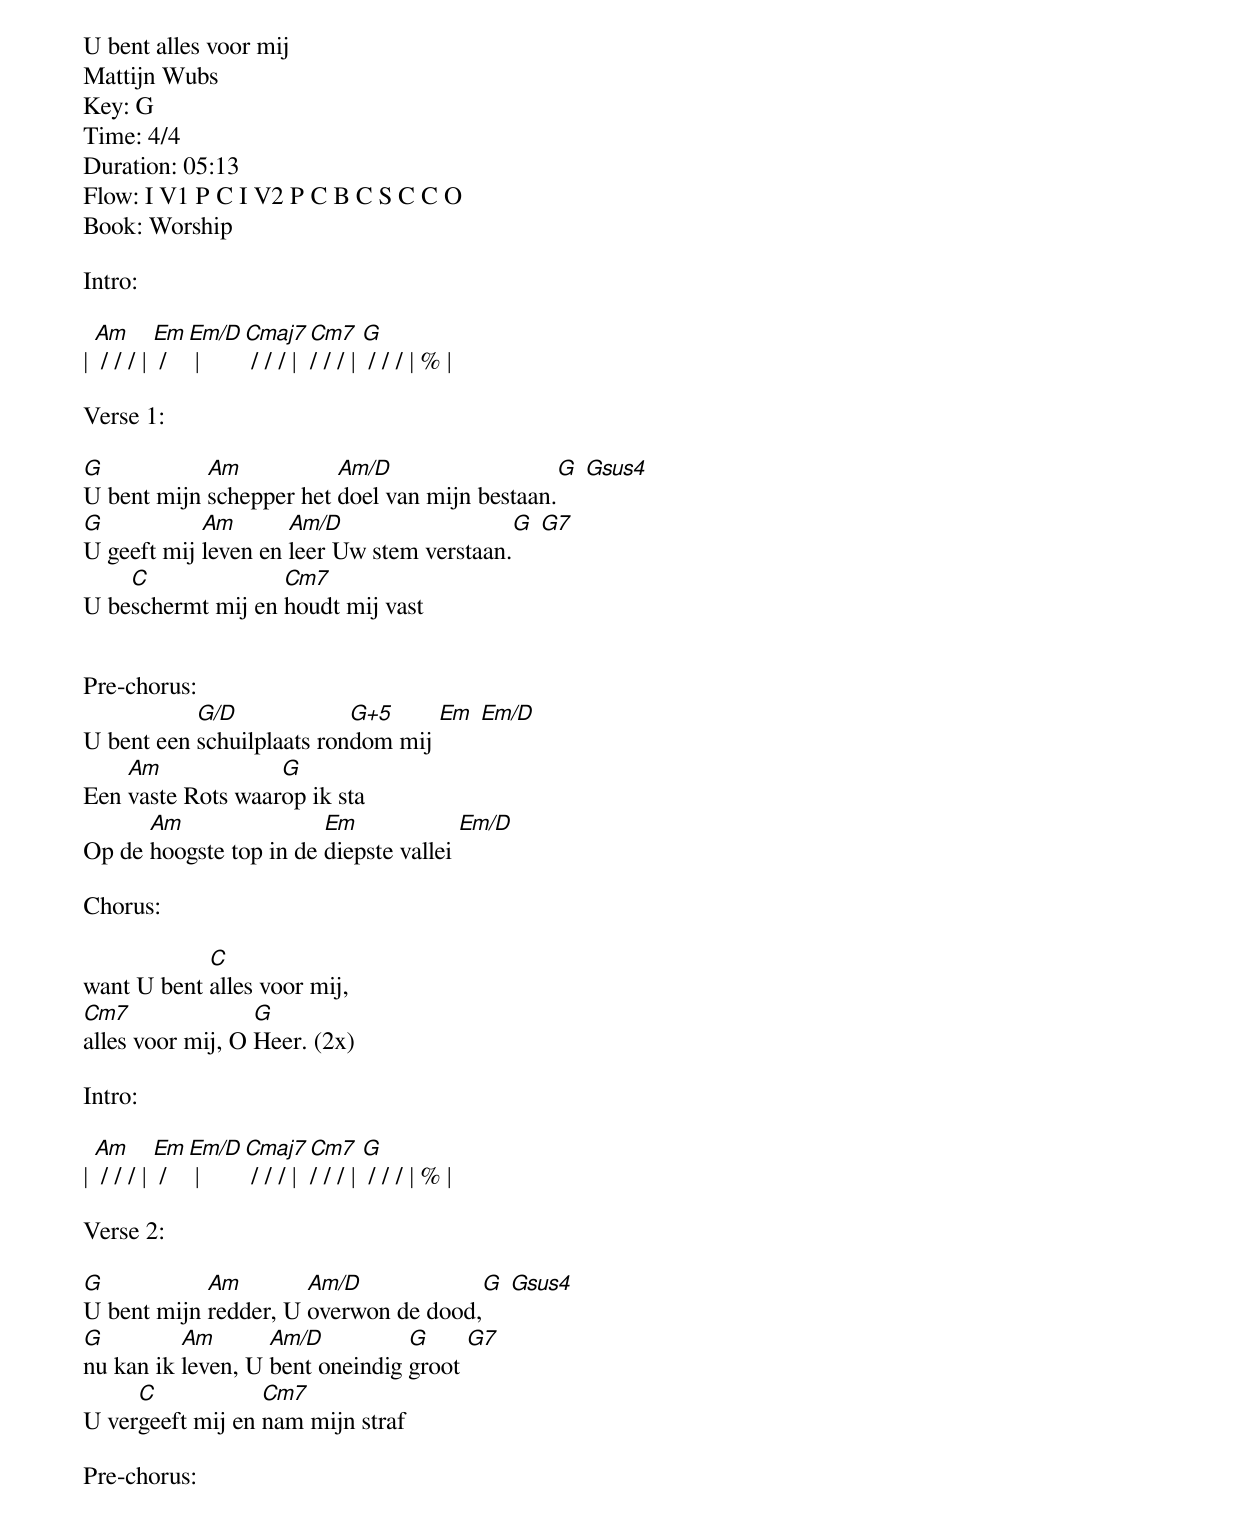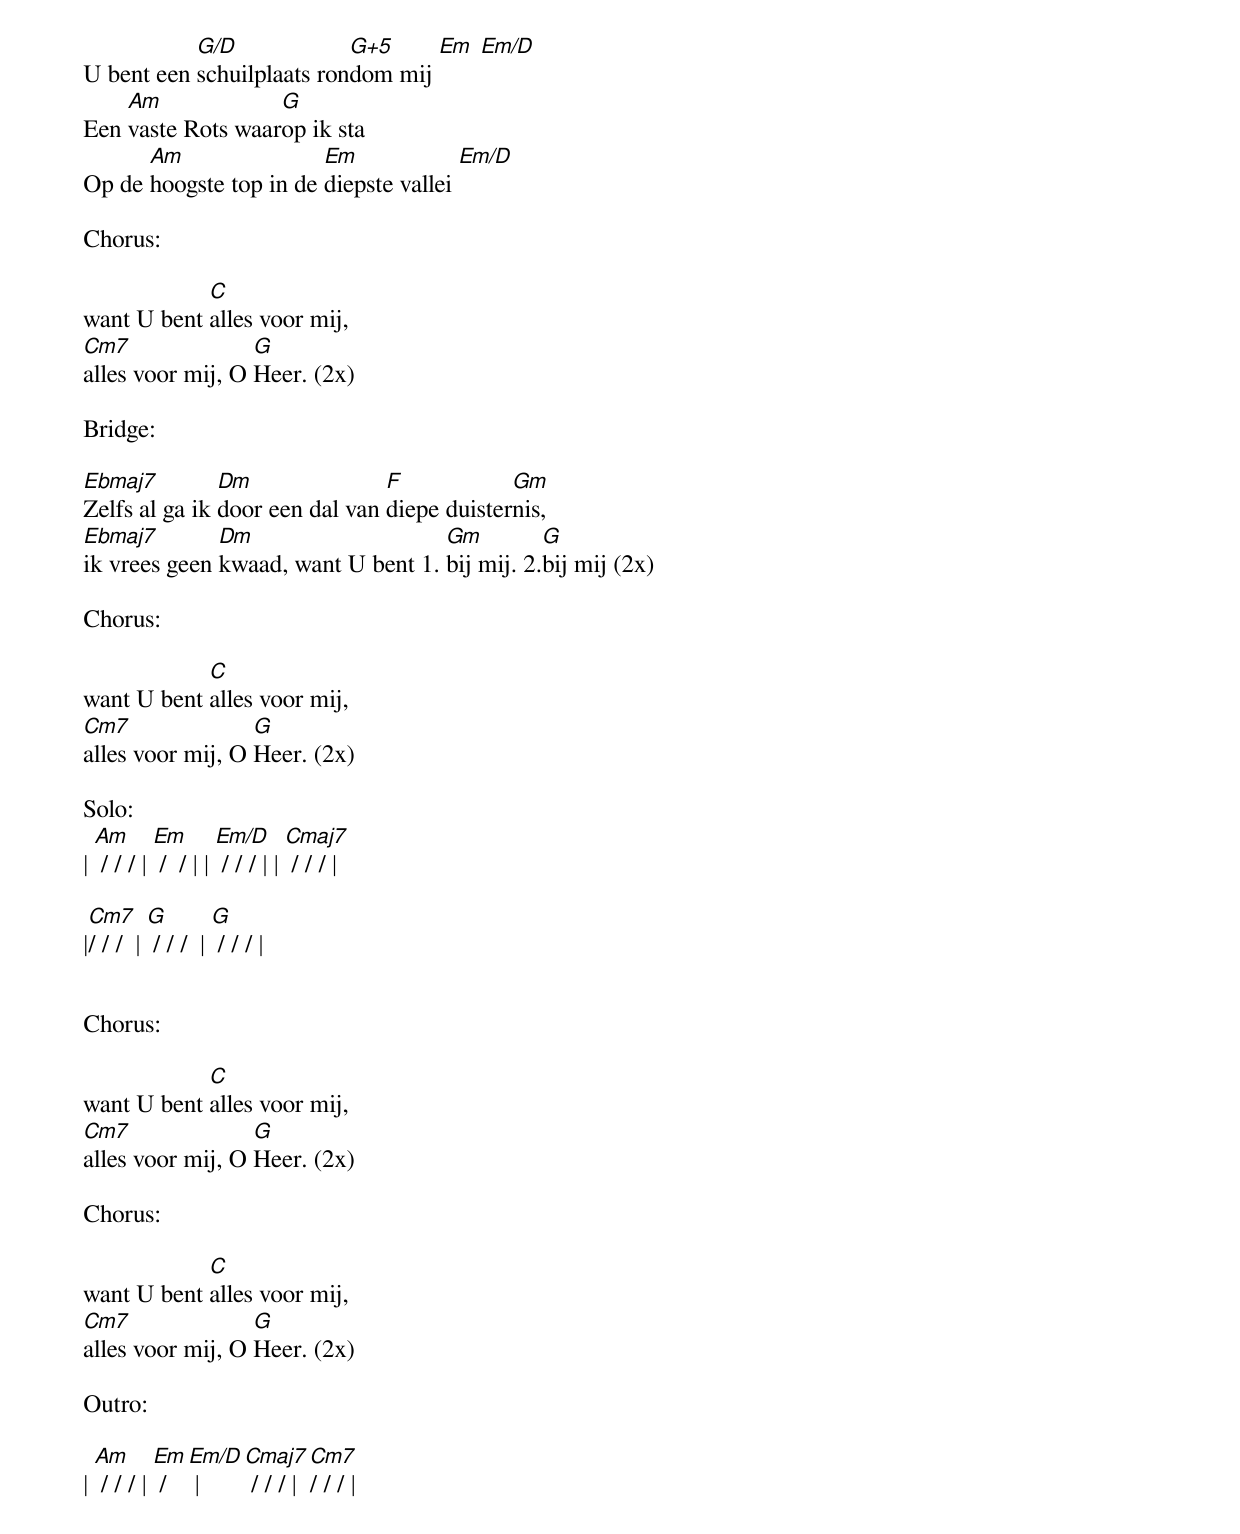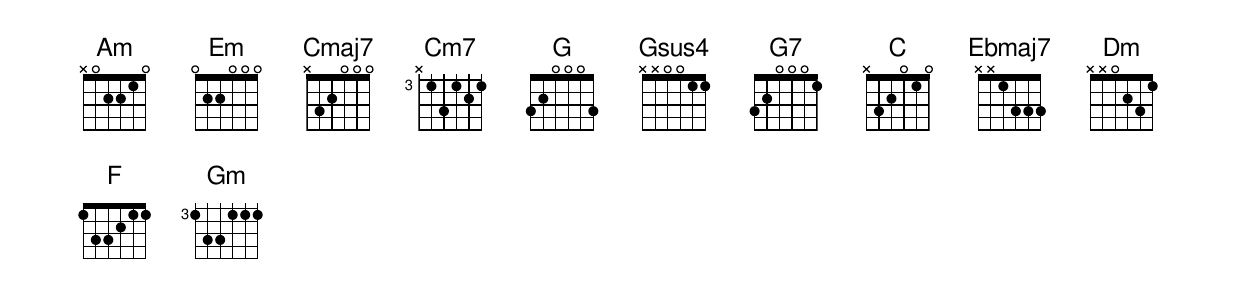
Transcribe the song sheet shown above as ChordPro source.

U bent alles voor mij
Mattijn Wubs
Key: G
Time: 4/4
Duration: 05:13
Flow: I V1 P C I V2 P C B C S C C O
Book: Worship

Intro:

| [Am] / / / | [Em] / [Em/D] | [Cmaj7] / / / | [Cm7]/ / / | [G] / / / | % |

Verse 1:

[G]U bent mijn [Am]schepper het [Am/D]doel van mijn bestaan.[G] [Gsus4]
[G]U geeft mij [Am]leven en [Am/D]leer Uw stem verstaan.[G] [G7]
U be[C]schermt mij en [Cm7]houdt mij vast


Pre-chorus:
U bent een [G/D]schuilplaats ron[G+5]dom mij [Em] [Em/D]
Een [Am]vaste Rots waar[G]op ik sta
Op de [Am]hoogste top in de [Em]diepste vallei [Em/D]

Chorus:

want U bent [C]alles voor mij,
[Cm7]alles voor mij, O [G]Heer. (2x)

Intro:

| [Am] / / / | [Em] / [Em/D] | [Cmaj7] / / / | [Cm7]/ / / | [G] / / / | % |

Verse 2:

[G]U bent mijn [Am]redder, U [Am/D]overwon de dood,[G] [Gsus4]
[G]nu kan ik [Am]leven, U [Am/D]bent oneindig [G]groot [G7]
U ver[C]geeft mij en [Cm7]nam mijn straf

Pre-chorus:
U bent een [G/D]schuilplaats ron[G+5]dom mij [Em] [Em/D]
Een [Am]vaste Rots waar[G]op ik sta
Op de [Am]hoogste top in de [Em]diepste vallei [Em/D]

Chorus:

want U bent [C]alles voor mij,
[Cm7]alles voor mij, O [G]Heer. (2x)

Bridge:

[Ebmaj7]Zelfs al ga ik [Dm]door een dal van [F]diepe duister[Gm]nis,
[Ebmaj7]ik vrees geen [Dm]kwaad, want U bent 1. [Gm]bij mij. 2.[G]bij mij (2x)

Chorus:

want U bent [C]alles voor mij,
[Cm7]alles voor mij, O [G]Heer. (2x)

Solo:
| [Am] / / / | [Em] /  / | | [Em/D] / / / | | [Cmaj7] / / / |

|[Cm7]/ / /  | [G] / / /  | [G] / / / |


Chorus:

want U bent [C]alles voor mij,
[Cm7]alles voor mij, O [G]Heer. (2x)

Chorus:

want U bent [C]alles voor mij,
[Cm7]alles voor mij, O [G]Heer. (2x)

Outro:

| [Am] / / / | [Em] / [Em/D] | [Cmaj7] / / / | [Cm7]/ / / |
